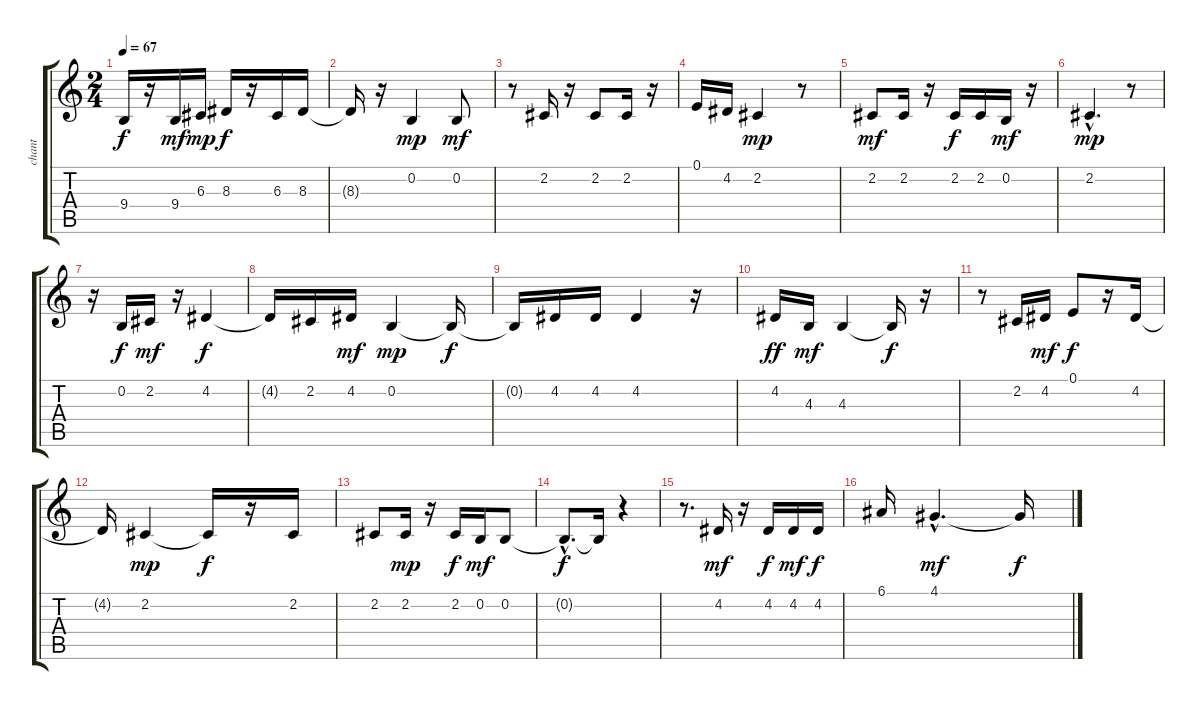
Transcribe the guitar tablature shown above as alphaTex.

\track ("chant" "chant") {instrument flute}
\staff {score tabs}
\tuning (E4 B3 G3 D3 A2 E2) {hide}
\ts (2 4)
\tempo 67
\clef g2
\ks c
9.4{t}.16{dy f} r.16 9.4.16{dy mf} 6.3.16{dy mp} 8.3.16{dy f} r.16 6.3.16 8.3.16 |
8.3{t}.16 r.16 0.2.4{dy mp} 0.2.8{dy mf} |
r.8 2.2.16 r.16 2.2.8 2.2.16 r.16 |
0.1.16 4.2.16 2.2.4{dy mp} r.8 |
2.2.8{dy mf} 2.2.16 r.16 2.2.16{dy f} 2.2.16 0.2.16{dy mf} r.16 |
2.2{hac}.4{d dy mp} r.8 |
r.16 0.2.16{dy f} 2.2.16{dy mf} r.16 4.2.4{dy f} |
4.2{t}.16 2.2.16 4.2.16{dy mf} 0.2.4{dy mp} 0.2{t}.16{dy f} |
0.2{t}.16 4.2.16 4.2.16 4.2.4 r.16 |
4.2.16{dy ff} 4.3.16{dy mf} 4.3.4 4.3{t}.16{dy f} r.16 |
r.8 2.2.16 4.2.16{dy mf} 0.1.8{dy f} r.16 4.2.16 |
4.2{t}.16 2.2.4{dy mp} 2.2{t}.16{dy f} r.16 2.2.16 |
2.2.8 2.2.16{dy mp} r.16 2.2.16{dy f} 0.2.16{dy mf} 0.2.8 |
0.2{hac t}.8{d dy f} 0.2{t}.16 r.4 |
r.8{d} 4.2.16{dy mf} r.16 4.2.16{dy f} 4.2.16{dy mf} 4.2.16{dy f} |
6.1.16 4.1{hac}.4{d dy mf} 4.1{t}.16{dy f}
